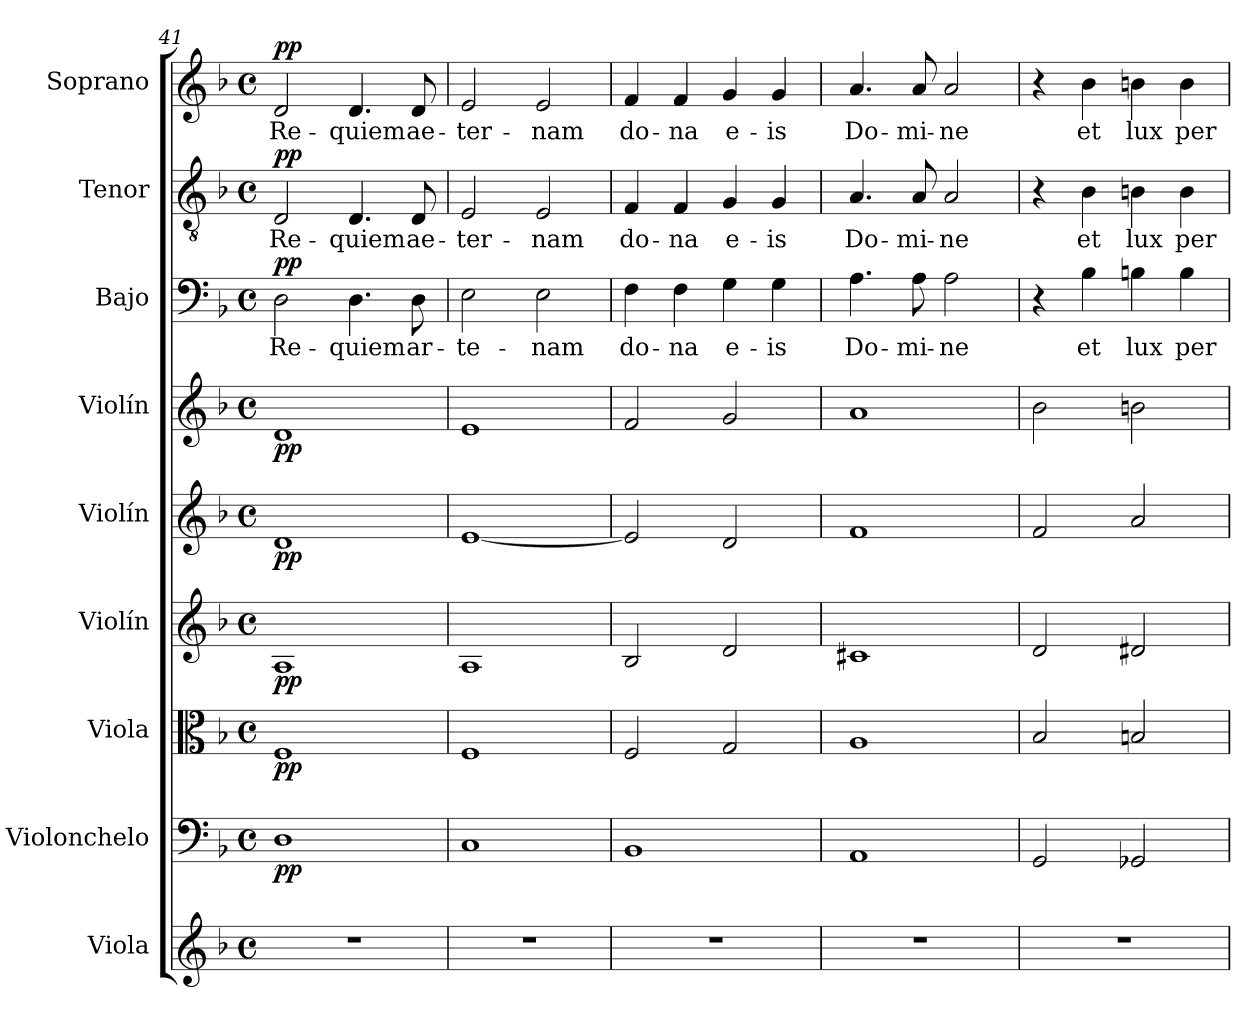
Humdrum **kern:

**kern	**kern	**dynam	**kern	**dynam	**kern	**dynam	**kern	**dynam	**kern	**dynam	**kern	**text	**dynam	**kern	**text	**dynam	**kern	**text	**dynam
*part9	*part8	*part8	*part7	*part7	*part6	*part6	*part5	*part5	*part4	*part4	*part3	*part3	*part3	*part2	*part2	*part2	*part1	*part1	*part1
*staff9	*staff8	*staff8	*staff7	*staff7	*staff6	*staff6	*staff5	*staff5	*staff4	*staff4	*staff3	*staff3	*staff3	*staff2	*staff2	*staff2	*staff1	*staff1	*staff1
*I"Viola	*I"Violonchelo	*	*I"Viola	*	*I"Violín	*	*I"Violín	*	*I"Violín	*	*I"Bajo	*	*	*I"Tenor	*	*	*I"Soprano	*	*
*I'Vla.	*I'Vc.	*	*I'Vla.	*	*I'Vln.	*	*I'Vln.	*	*I'Vln.	*	*I'B.	*	*	*I'T.	*	*	*I'S.	*	*
*clefG2	*clefF4	*	*clefC3	*	*clefG2	*	*clefG2	*	*clefG2	*	*clefF4	*	*	*clefGv2	*	*	*clefG2	*	*
*k[b-]	*k[b-]	*	*k[b-]	*	*k[b-]	*	*k[b-]	*	*k[b-]	*	*k[b-]	*	*	*k[b-]	*	*	*k[b-]	*	*
*M4/4	*M4/4	*	*M4/4	*	*M4/4	*	*M4/4	*	*M4/4	*	*M4/4	*	*	*M4/4	*	*	*M4/4	*	*
*met(c)	*met(c)	*	*met(c)	*	*met(c)	*	*met(c)	*	*met(c)	*	*met(c)	*	*	*met(c)	*	*	*met(c)	*	*
=41	=41	=41	=41	=41	=41	=41	=41	=41	=41	=41	=41	=41	=41	=41	=41	=41	=41	=41	=41
!	!	!LO:DY:b	!	!LO:DY:b	!	!LO:DY:b	!	!LO:DY:b	!	!LO:DY:b	!	!	!LO:DY:a	!	!	!LO:DY:a	!	!	!LO:DY:a
1r	1D	pp	1F	pp	1A	pp	1d	pp	1d	pp	2D\	Re-	pp	2D/	Re-	pp	2d/	Re-	pp
.	.	.	.	.	.	.	.	.	.	.	4.D\	-quiem	.	4.D/	-quiem	.	4.d/	-quiem	.
.	.	.	.	.	.	.	.	.	.	.	8D\	ar-	.	8D/	ae-	.	8d/	ae-	.
=42	=42	=42	=42	=42	=42	=42	=42	=42	=42	=42	=42	=42	=42	=42	=42	=42	=42	=42	=42
1r	1C	.	1F	.	1A	.	[1e	.	1e	.	2E\	-te-	.	2E/	-ter-	.	2e/	-ter-	.
.	.	.	.	.	.	.	.	.	.	.	2E\	-nam	.	2E/	-nam	.	2e/	-nam	.
=43	=43	=43	=43	=43	=43	=43	=43	=43	=43	=43	=43	=43	=43	=43	=43	=43	=43	=43	=43
1r	1BB-	.	2F/	.	2B-/	.	2e/]	.	2f/	.	4F\	do-	.	4F/	do-	.	4f/	do-	.
.	.	.	.	.	.	.	.	.	.	.	4F\	-na	.	4F/	-na	.	4f/	-na	.
.	.	.	2G/	.	2d/	.	2d/	.	2g/	.	4G\	e-	.	4G/	e-	.	4g/	e-	.
.	.	.	.	.	.	.	.	.	.	.	4G\	-is	.	4G/	-is	.	4g/	-is	.
=44	=44	=44	=44	=44	=44	=44	=44	=44	=44	=44	=44	=44	=44	=44	=44	=44	=44	=44	=44
1r	1AA	.	1A	.	1c#X	.	1f	.	1a	.	4.A\	Do-	.	4.A/	Do-	.	4.a/	Do-	.
.	.	.	.	.	.	.	.	.	.	.	8A\	-mi-	.	8A/	-mi-	.	8a/	-mi-	.
.	.	.	.	.	.	.	.	.	.	.	2A\	-ne	.	2A/	-ne	.	2a/	-ne	.
=45	=45	=45	=45	=45	=45	=45	=45	=45	=45	=45	=45	=45	=45	=45	=45	=45	=45	=45	=45
1r	2GG/	.	2B-/	.	2d/	.	2f/	.	2b-\	.	4r	.	.	4r	.	.	4r	.	.
.	.	.	.	.	.	.	.	.	.	.	4B-\	et	.	4B-\	et	.	4b-\	et	.
.	2GG-X/	.	2Bn/	.	2d#X/	.	2a/	.	2bn\	.	4Bn\	lux	.	4Bn\	lux	.	4bn\	lux	.
.	.	.	.	.	.	.	.	.	.	.	4B\	per-	.	4B\	per-	.	4b\	per-	.
=	=	=	=	=	=	=	=	=	=	=	=	=	=	=	=	=	=	=	=
*-	*-	*-	*-	*-	*-	*-	*-	*-	*-	*-	*-	*-	*-	*-	*-	*-	*-	*-	*-
